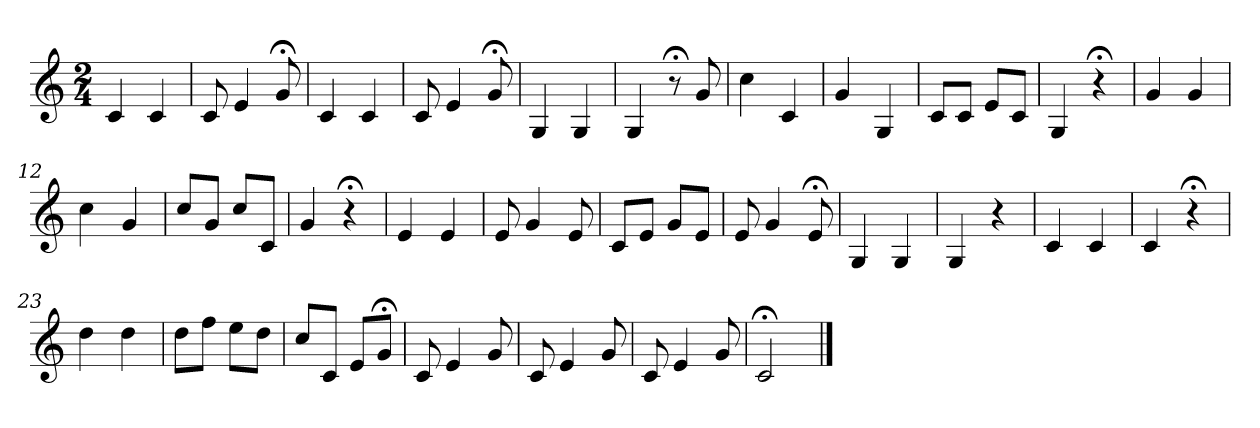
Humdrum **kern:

**kern
*part1
*staff1
*k[]
*C:
*M2/4
*MM120
=1
4c
4c
=2
8c
4e
8g;<
=3
4c
4c
=4
8c
4e
8g;<
=5
4G
4G
=6
4G
8r;<
8g
=7
4cc
4c
=8
4g
4G
=9
8cL
8cJ
8eL
8cJ
=10
4G
4r;<
=11
4g
4g
=12
4cc
4g
=13
8ccL
8gJ
8ccL
8cJ
=14
4g
4r;<
=15
4e
4e
=16
8e
4g
8e
=17
8cL
8eJ
8gL
8eJ
=18
8e
4g
8e;<
=19
4G
4G
=20
4G
4r
=21
4c
4c
=22
4c
4r;<
=23
4dd
4dd
=24
8ddL
8ffJ
8eeL
8ddJ
=25
8ccL
8cJ
8eL
8g;<J
=26
8c
4e
8g
=27
8c
4e
8g
=28
8c
4e
8g
=29
2c;<
==
*-
